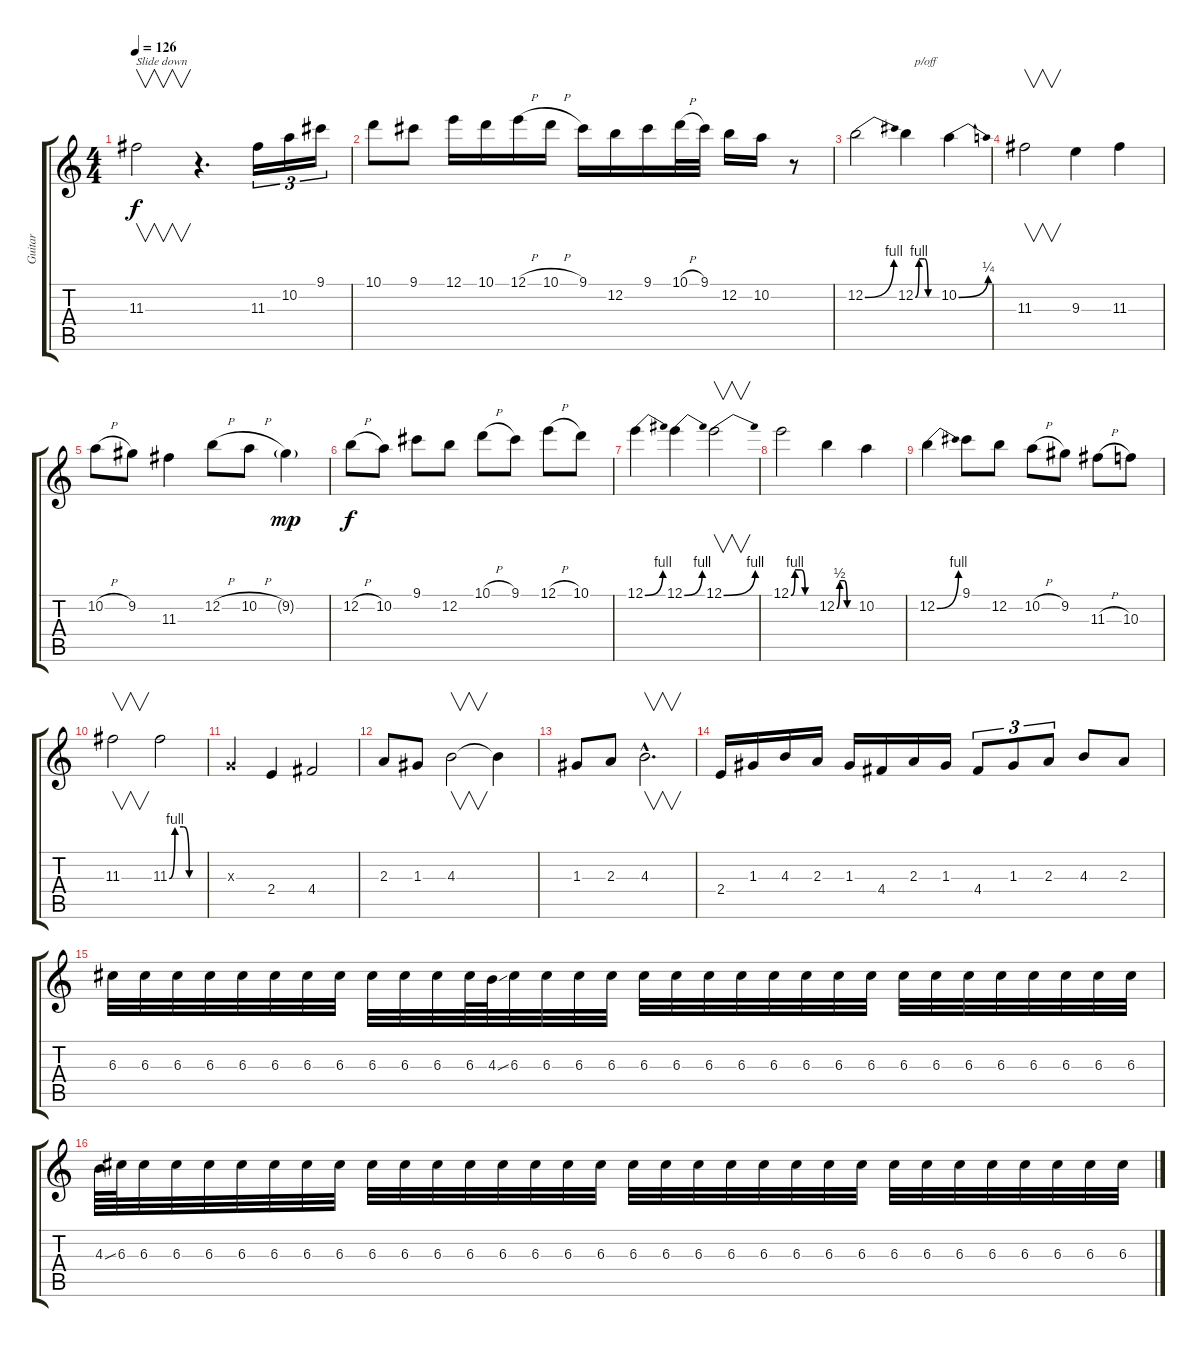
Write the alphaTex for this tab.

\track ("Guitar" "Guitar") {instrument distortionguitar}
\staff {score tabs}
\tuning (E4 B3 G3 D3 A2 E2) {hide}
\ts (4 4)
\tempo 126
\clef g2
\ks c
11.3.2{v txt "Slide down" dy f} r.4{d} 11.3.16{tu (3 2)} 10.2.16{tu (3 2)} 9.1.16{tu (3 2)} |
10.1.8 9.1.8 12.1.16 10.1.16 12.1{h}.16 10.1{h}.16 9.1.16 12.2.16 9.1.16 10.1{h}.32 9.1.32 12.2.16 10.2.16 r.8 |
12.2{be (bend 0 0 60 4)}.2 12.2{be (custom 0 0 10 4 25 4 35 0 60 0)}.4{txt "   p/off"} 10.2{be (bend 0 0 60 1)}.4 |
11.3.2{v} 9.3.4 11.3.4 |
10.2{h}.8 9.2.8 11.3.4 12.2{h}.8 10.2{h}.8 9.2{g}.4{dy mp} |
12.2{h}.8{dy f} 10.2.8 9.1.8 12.2.8 10.1{h}.8 9.1.8 12.1{h}.8 10.1.8 |
12.1{be (bend 0 0 60 4)}.4 12.1{be (bend 0 0 60 4)}.4 12.1{be (bend 0 0 60 4)}.2{v} |
12.1{be (custom 0 0 10 4 25 4 35 0 60 0)}.2 12.2{be (custom 0 0 10 2 25 2 35 0 60 0)}.4 10.2.4 |
12.2{be (bend 0 0 60 4)}.4 9.1.8 12.2.8 10.2{h}.8 9.2.8 11.3{h}.8 10.3.8 |
11.3.2{v} 11.3{be (custom 0 0 10 4 25 4 35 0 60 0)}.2 |
0.3{x}.4 2.4.4 4.4.2 |
2.3.8 1.3.8 4.3.2{v} 4.3{t}.4 |
1.3.8 2.3.8 4.3{hac}.2{v d} |
2.4.16 1.3.16 4.3.16 2.3.16 1.3.16 4.4.16 2.3.16 1.3.16 4.4.8{tu (3 2)} 1.3.8{tu (3 2)} 2.3.8{tu (3 2)} 4.3.8 2.3.8 |
6.3.32 6.3.32 6.3.32 6.3.32 6.3.32 6.3.32 6.3.32 6.3.32 6.3.32 6.3.32 6.3.32 6.3.64 4.3{ss}.64 6.3.32 6.3.32 6.3.32 6.3.32 6.3.32 6.3.32 6.3.32 6.3.32 6.3.32 6.3.32 6.3.32 6.3.32 6.3.32 6.3.32 6.3.32 6.3.32 6.3.32 6.3.32 6.3.32 6.3.32 |
4.3{ss}.64 6.3.64 6.3.32 6.3.32 6.3.32 6.3.32 6.3.32 6.3.32 6.3.32 6.3.32 6.3.32 6.3.32 6.3.32 6.3.32 6.3.32 6.3.32 6.3.32 6.3.32 6.3.32 6.3.32 6.3.32 6.3.32 6.3.32 6.3.32 6.3.32 6.3.32 6.3.32 6.3.32 6.3.32 6.3.32 6.3.32 6.3.32 6.3.32
